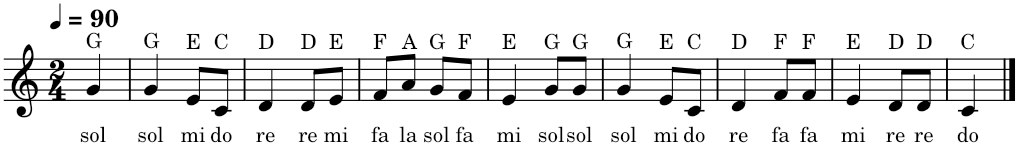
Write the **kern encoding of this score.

**kern	**text
*part1	*part1
*staff1	*staff1
*I"Piano	*
*I'Pno.	*
*clefG2	*
*k[]	*
*M2/4	*
*MM90	*
=1	=1
!LO:TX:a:t=G	!
!	!LO:LY:b
4g/	sol
=2	=2
!LO:TX:a:t=G	!
!	!LO:LY:b
4g/	sol
!LO:TX:a:t=E	!
!	!LO:LY:b
8e/L	mi
!LO:TX:a:t=C	!
!	!LO:LY:b
8c/J	do
=3	=3
!LO:TX:a:t=D	!
!	!LO:LY:b
4d/	re
!LO:TX:a:t=D	!
!	!LO:LY:b
8d/L	re
!LO:TX:a:t=E	!
!	!LO:LY:b
8e/J	mi
=4	=4
!LO:TX:a:t=F	!
!	!LO:LY:b
8f/L	fa
!LO:TX:a:t=A	!
!	!LO:LY:b
8a/J	la
!LO:TX:a:t=G	!
!	!LO:LY:b
8g/L	sol
!LO:TX:a:t=F	!
!	!LO:LY:b
8f/J	fa
=5	=5
!LO:TX:a:t=E	!
!	!LO:LY:b
4e/	mi
!LO:TX:a:t=G	!
!	!LO:LY:b
8g/L	sol
!LO:TX:a:t=G	!
!	!LO:LY:b
8g/J	sol
=6	=6
!LO:TX:a:t=G	!
!	!LO:LY:b
4g/	sol
!LO:TX:a:t=E	!
!	!LO:LY:b
8e/L	mi
!LO:TX:a:t=C	!
!	!LO:LY:b
8c/J	do
=7	=7
!LO:TX:a:t=D	!
!	!LO:LY:b
4d/	re
!LO:TX:a:t=F	!
!	!LO:LY:b
8f/L	fa
!LO:TX:a:t=F	!
!	!LO:LY:b
8f/J	fa
=8	=8
!LO:TX:a:t=E	!
!	!LO:LY:b
4e/	mi
!LO:TX:a:t=D	!
!	!LO:LY:b
8d/L	re
!LO:TX:a:t=D	!
!	!LO:LY:b
8d/J	re
=9	=9
!LO:TX:a:t=C	!
!	!LO:LY:b
4c/	do
==	==
*-	*-
